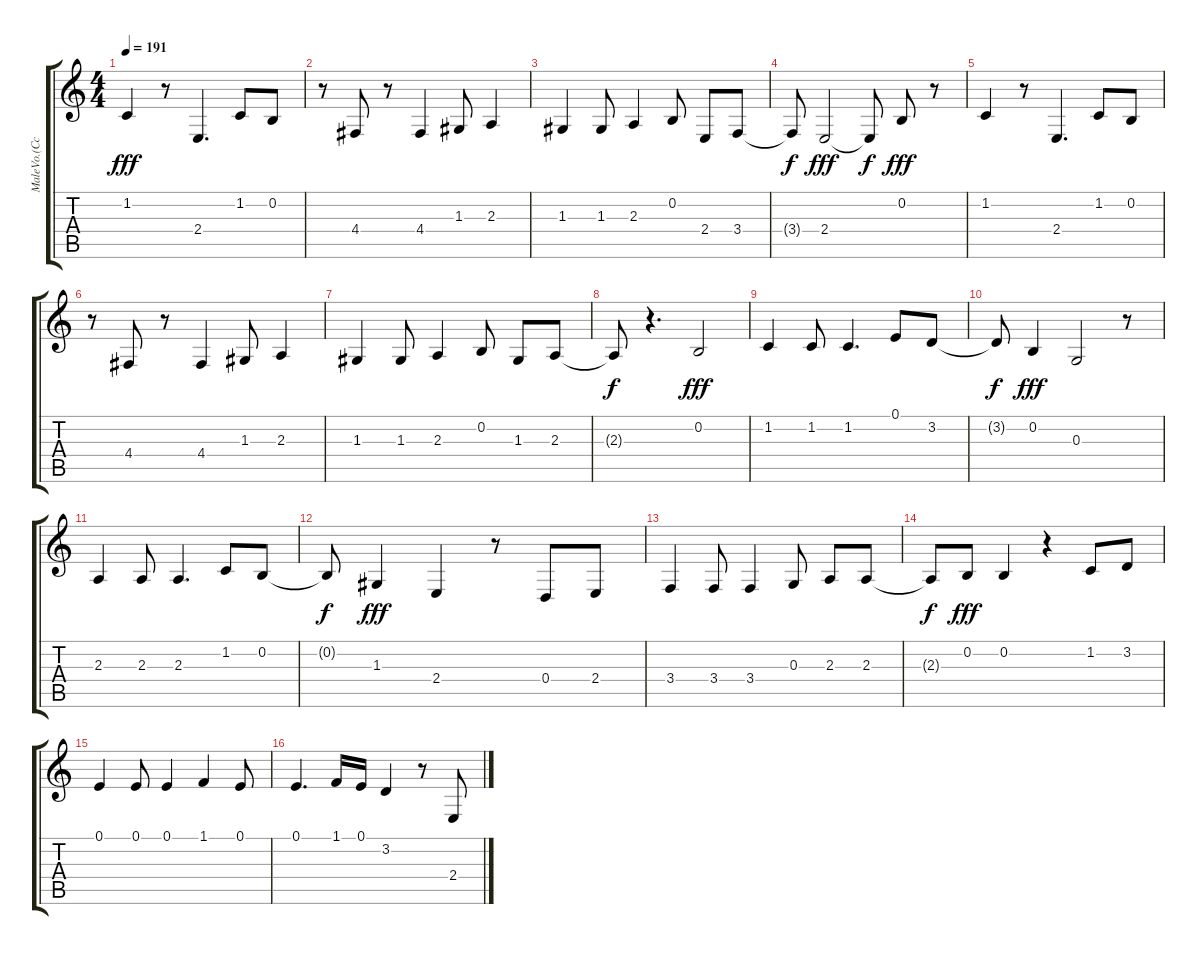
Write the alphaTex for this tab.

\track ("MaleVo.(Cch.)" "MaleVo.(Cc") {instrument sopranosax}
\staff {score tabs}
\tuning (E4 B3 G3 D3 A2 E2) {hide}
\ts (4 4)
\tempo 191
\clef g2
\ks c
1.2.4{dy fff} r.8 2.4.4{d} 1.2.8 0.2.8 |
r.8 4.4.8 r.8 4.4.4 1.3.8 2.3.4 |
1.3.4 1.3.8 2.3.4 0.2.8 2.4.8 3.4.8 |
3.4{t}.8{dy f} 2.4.2{dy fff} 2.4{t}.8{dy f} 0.2.8{dy fff} r.8 |
1.2.4 r.8 2.4.4{d} 1.2.8 0.2.8 |
r.8 4.4.8 r.8 4.4.4 1.3.8 2.3.4 |
1.3.4 1.3.8 2.3.4 0.2.8 1.3.8 2.3.8 |
2.3{t}.8{dy f} r.4{d} 0.2.2{dy fff} |
1.2.4 1.2.8 1.2.4{d} 0.1.8 3.2.8 |
3.2{t}.8{dy f} 0.2.4{dy fff} 0.3.2 r.8 |
2.3.4 2.3.8 2.3.4{d} 1.2.8 0.2.8 |
0.2{t}.8{dy f} 1.3.4{dy fff} 2.4.4 r.8 0.4.8 2.4.8 |
3.4.4 3.4.8 3.4.4 0.3.8 2.3.8 2.3.8 |
2.3{t}.8{dy f} 0.2.8{dy fff} 0.2.4 r.4 1.2.8 3.2.8 |
0.1.4 0.1.8 0.1.4 1.1.4 0.1.8 |
0.1.4{d} 1.1.16 0.1.16 3.2.4 r.8 2.4.8
